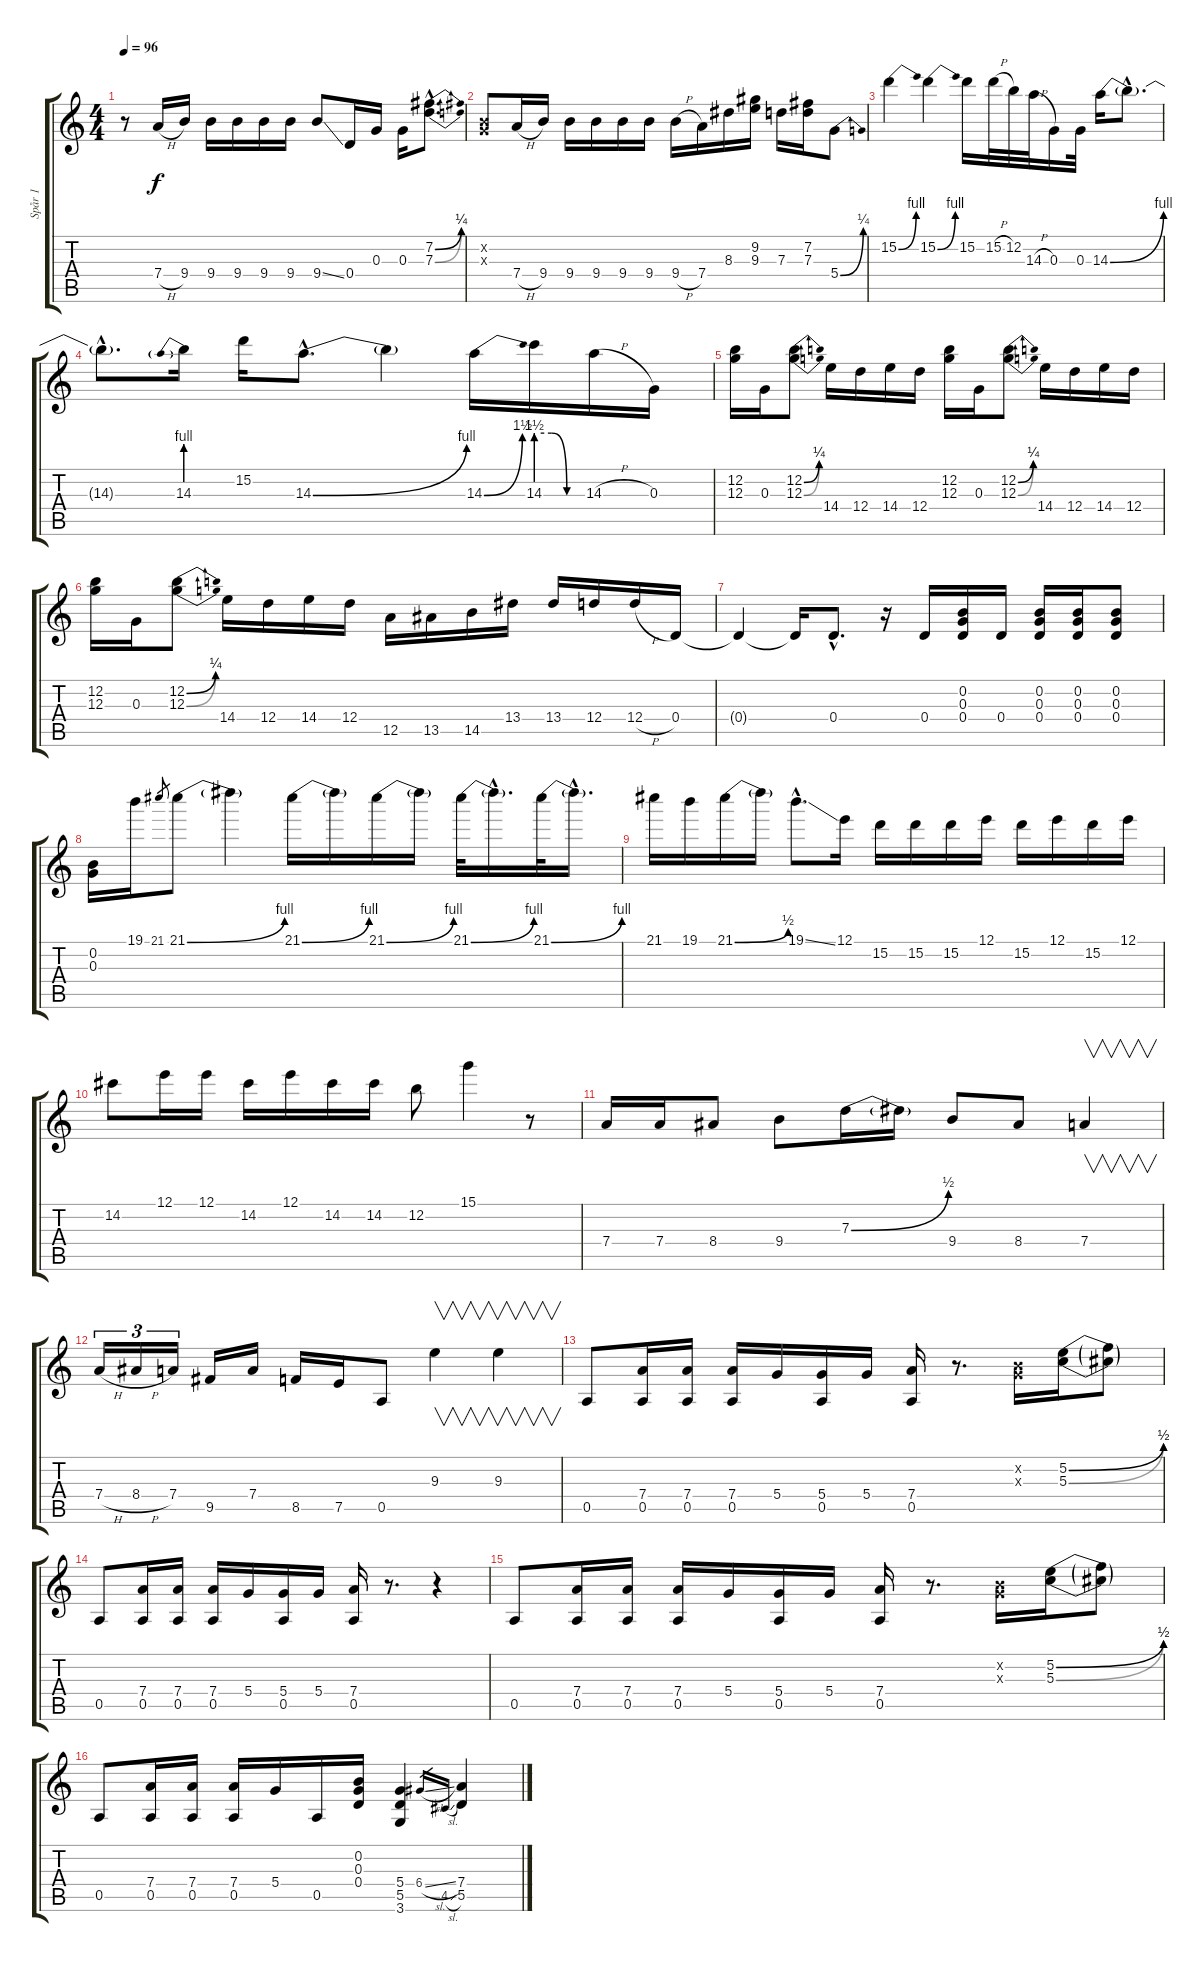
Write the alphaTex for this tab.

\track ("Spår 1" "Spår 1") {instrument distortionguitar}
\staff {score tabs}
\tuning (E4 B3 G3 D3 A2 E2) {hide}
\ts (4 4)
\tempo 96
\clef g2
\ks c
r.8{dy f instrument distortionguitar} 7.4{h}.16 9.4.16 9.4.16 9.4.16 9.4.16 9.4.16 9.4{ss}.8 0.4.16 0.3.16 0.3.16 (7.2{be (bend 0 0 60 1) hac} 7.3{be (bend 0 0 60 1) hac}).8{d} |
(0.2{x} 0.3{x}).8 7.4{h}.16 9.4.16 9.4.16 9.4.16 9.4.16 9.4.16 9.4{h}.16 7.4.16 8.3.16 (9.2 9.3).16 7.3.16 (7.2 7.3).16 5.4{be (bend 0 0 60 1)}.8 |
15.2{be (bend 0 0 60 4)}.4 15.2{be (bend 0 0 60 4)}.4 15.2.16 15.2{h}.32 12.2.32 14.3{h}.32 0.3.16 0.3.32 14.3{be (bend 0 0 60 4)}.16 14.3{hac t}.8{d} |
14.3{hac t}.8{d} 14.3{be (prebend 0 4 60 4)}.16 15.2.16 14.3{be (bend 0 0 60 4) hac}.8{d} 14.3{t}.4 14.3{be (bend 0 0 60 6)}.16 14.3{be (custom 0 6 20 6 40 0 60 0)}.16 14.3{h}.16 0.3.16 |
(12.2 12.3).16 0.3.16 (12.2{be (bend 0 0 60 1)} 12.3{be (bend 0 0 60 1)}).8 14.4.16 12.4.16 14.4.16 12.4.16 (12.2 12.3).16 0.3.16 (12.2{be (bend 0 0 60 1)} 12.3{be (bend 0 0 60 1)}).8 14.4.16 12.4.16 14.4.16 12.4.16 |
(12.2 12.3).16 0.3.16 (12.2{be (bend 0 0 60 1)} 12.3{be (bend 0 0 60 1)}).8 14.4.16 12.4.16 14.4.16 12.4.16 12.5.16 13.5.16 14.5.16 13.4.16 13.4.16 12.4.16 12.4{h}.16 0.4.16 |
0.4{t}.4 0.4{t}.16 0.4{hac}.8{d} r.16 0.4.16 (0.2 0.3 0.4).16 0.4.16 (0.2 0.3 0.4).16 (0.2 0.3 0.4).16 (0.2 0.3 0.4).8 |
(0.2 0.3).16 19.1.16 21.1.8{gr} 21.1{be (bend 0 0 60 4)}.8 21.1{t}.4 21.1{be (bend 0 0 60 4)}.16 21.1{t}.16 21.1{be (bend 0 0 60 4)}.16 21.1{t}.16 21.1{be (bend 0 0 60 4)}.32 21.1{hac t}.16{d} 21.1{be (bend 0 0 60 4)}.32 21.1{hac t}.16{d} |
21.1.16 19.1.16 21.1{be (bend 0 0 60 2)}.16 21.1{t}.16 19.1{ss hac}.8{d} 12.1.16 15.2.16 15.2.16 15.2.16 12.1.16 15.2.16 12.1.16 15.2.16 12.1.16 |
14.2.8 12.1.16 12.1.16 14.2.16 12.1.16 14.2.16 14.2.16 12.2.8 15.1.4 r.8 |
7.4.16 7.4.16 8.4.8 9.4.8 7.3{be (bend 0 0 60 2)}.16 7.3{t}.16 9.4.8 8.4.8 7.4.4{v} |
7.4{h}.16{tu (3 2)} 8.4{h}.16{tu (3 2)} 7.4.16{tu (3 2)} 9.5.16 7.4.16 8.5.16 7.5.16 0.5.8 9.3.4{v} 9.3.4{v} |
0.5.8 (7.4 0.5).16 (7.4 0.5).16 (7.4 0.5).16 5.4.16 (5.4 0.5).16 5.4.16 (7.4 0.5).16 r.8{d} (0.2{x} 0.3{x}).16 (5.2{be (bend 0 0 60 2)} 5.3{be (bend 0 0 60 2)}).16 (5.2{t} 5.3{t}).8 |
0.5.8 (7.4 0.5).16 (7.4 0.5).16 (7.4 0.5).16 5.4.16 (5.4 0.5).16 5.4.16 (7.4 0.5).16 r.8{d} r.4 |
0.5.8 (7.4 0.5).16 (7.4 0.5).16 (7.4 0.5).16 5.4.16 (5.4 0.5).16 5.4.16 (7.4 0.5).16 r.8{d} (0.2{x} 0.3{x}).16 (5.2{be (bend 0 0 60 2)} 5.3{be (bend 0 0 60 2)}).16 (5.2{t} 5.3{t}).8 |
0.5.8 (7.4 0.5).16 (7.4 0.5).16 (7.4 0.5).16 5.4.16 0.5.16 (0.2 0.3 0.4).16 (5.4 5.5 3.6).4 6.4{sl}.16{gr} 4.5{sl}.16{gr} (7.4 5.5).4
